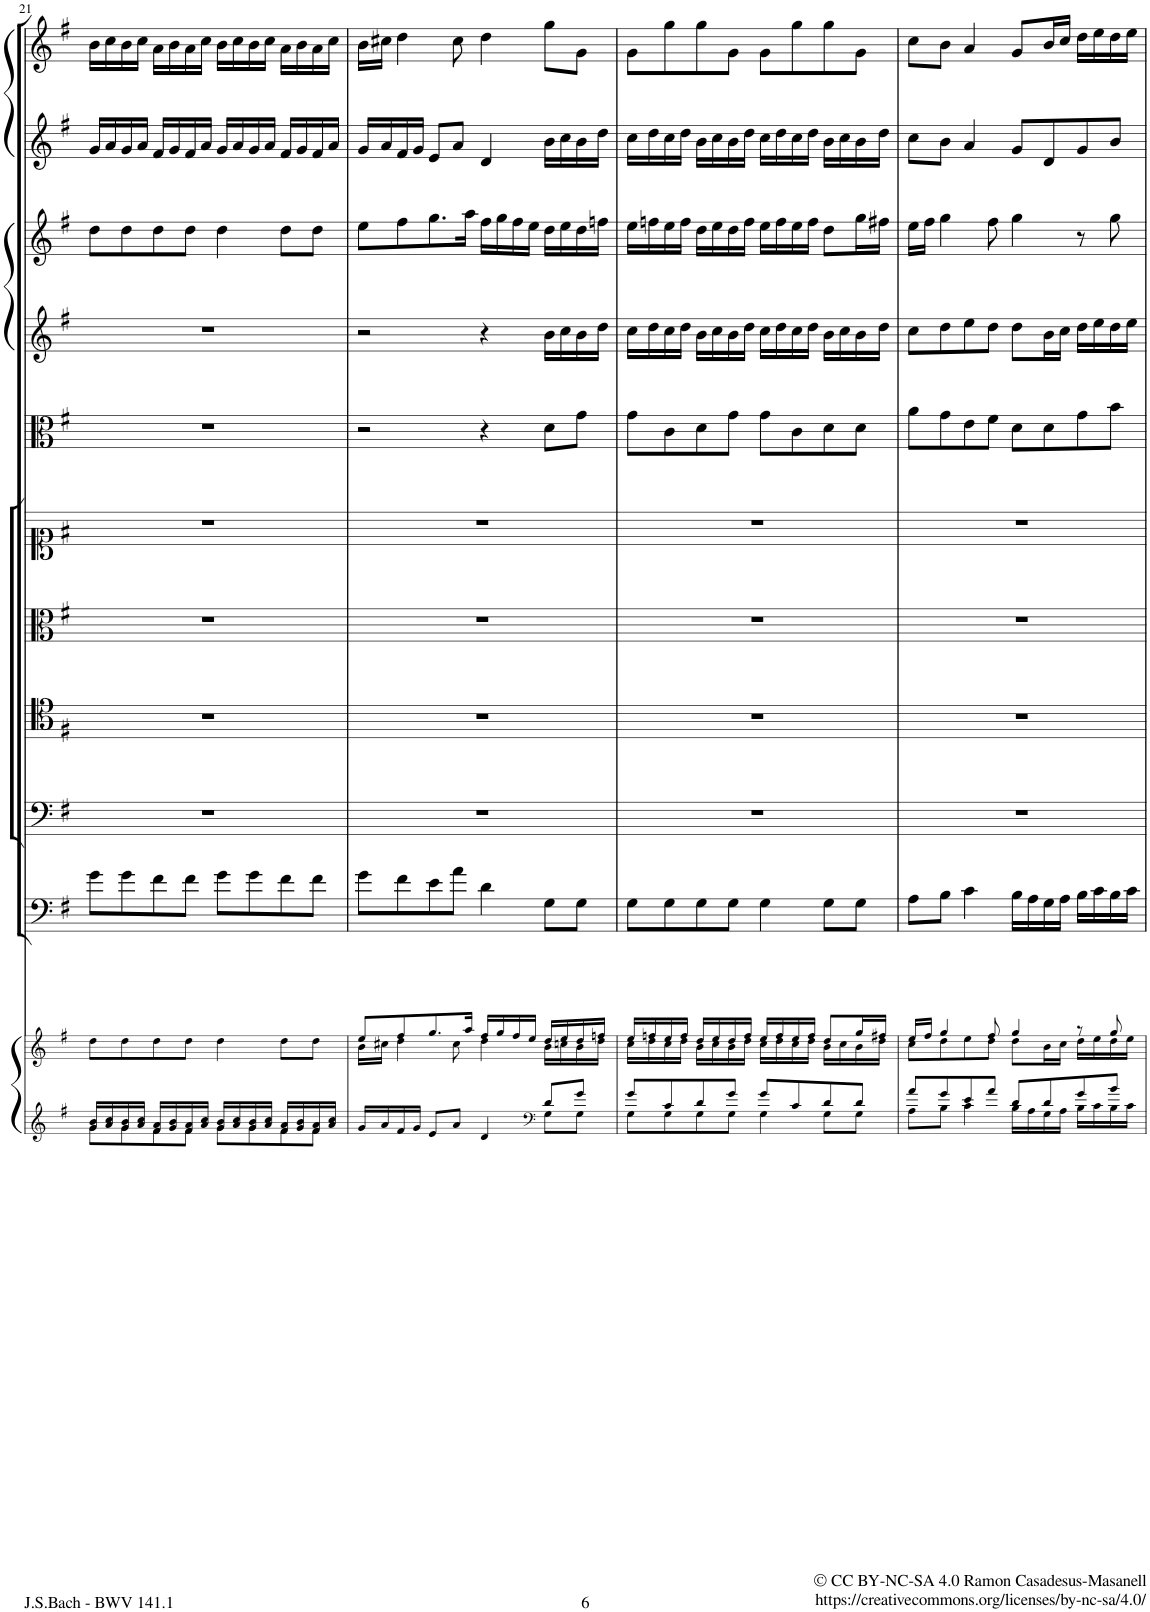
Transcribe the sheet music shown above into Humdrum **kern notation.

**kern	**kern	**kern	**kern	**kern	**kern	**kern	**kern	**kern	**kern	**kern	**kern
*part11	*part11	*part10	*part9	*part8	*part7	*part6	*part5	*part4	*part3	*part2	*part1
*staff12	*staff11	*staff10	*staff9	*staff8	*staff7	*staff6	*staff5	*staff4	*staff3	*staff2	*staff1
*I"Piano reduction	*	*I"Continuo	*I"Basso	*I"Tenore	*I"Alto	*I"Soprano	*I"Viola	*I"Violino II	*I"Violino I	*I"Oboe II	*I"Oboe I
*I'Pno	*	*	*	*	*	*	*	*	*	*I'Ob	*I'Ob
!!LO:PB:g=z
*clefG2	*clefG2	*clefF4	*clefF4	*clefC4	*clefC3	*clefC1	*clefC3	*clefG2	*clefG2	*clefG2	*clefG2
*k[f#]	*k[f#]	*k[f#]	*k[f#]	*k[f#]	*k[f#]	*k[f#]	*k[f#]	*k[f#]	*k[f#]	*k[f#]	*k[f#]
*M4/4	*M4/4	*M4/4	*M4/4	*M4/4	*M4/4	*M4/4	*M4/4	*M4/4	*M4/4	*M4/4	*M4/4
*met(c)	*met(c)	*met(c)	*met(c)	*met(c)	*met(c)	*met(c)	*met(c)	*met(c)	*met(c)	*met(c)	*met(c)
=21	=21	=21	=21	=21	=21	=21	=21	=21	=21	=21	=21
*^	*	*	*	*	*	*	*	*	*	*	*
16g/ 16b/LL	8g\L	8dd\L	8g\L	1r	1r	1r	1r	1r	1r	8dd\L	16g/LL	16b\LL
16a/ 16cc/	.	.	.	.	.	.	.	.	.	.	16a/	16cc\
16g/ 16b/	8g\	8dd\	8g\	.	.	.	.	.	.	8dd\	16g/	16b\
16a/ 16cc/JJ	.	.	.	.	.	.	.	.	.	.	16a/JJ	16cc\JJ
16f#/ 16a/LL	8f#\	8dd\	8f#\	.	.	.	.	.	.	8dd\	16f#/LL	16a\LL
16g/ 16b/	.	.	.	.	.	.	.	.	.	.	16g/	16b\
16f#/ 16a/	8f#\J	8dd\J	8f#\J	.	.	.	.	.	.	8dd\J	16f#/	16a\
16a/ 16cc/JJ	.	.	.	.	.	.	.	.	.	.	16a/JJ	16cc\JJ
16g/ 16b/LL	8g\L	4dd\	8g\L	.	.	.	.	.	.	4dd\	16g/LL	16b\LL
16a/ 16cc/	.	.	.	.	.	.	.	.	.	.	16a/	16cc\
16g/ 16b/	8g\	.	8g\	.	.	.	.	.	.	.	16g/	16b\
16a/ 16cc/JJ	.	.	.	.	.	.	.	.	.	.	16a/JJ	16cc\JJ
16f#/ 16a/LL	8f#\	8dd\L	8f#\	.	.	.	.	.	.	8dd\L	16f#/LL	16a\LL
16g/ 16b/	.	.	.	.	.	.	.	.	.	.	16g/	16b\
16f#/ 16a/	8f#\J	8dd\J	8f#\J	.	.	.	.	.	.	8dd\J	16f#/	16a\
16a/ 16cc/JJ	.	.	.	.	.	.	.	.	.	.	16a/JJ	16cc\JJ
=22	=22	=22	=22	=22	=22	=22	=22	=22	=22	=22	=22	=22
*	*	*^	*	*	*	*	*	*	*	*	*	*
16g/LL	2.ryy	8ee/L	16b\LL	8g\L	1r	1r	1r	1r	2r	2r	8ee\L	16g/LL	16b\LL
16a/	.	.	16cc#X\JJ	.	.	.	.	.	.	.	.	16a/	16cc#X\JJ
16f#/	.	8ff#/	4dd\	8f#\	.	.	.	.	.	.	8ff#\	16f#/	4dd\
16g/JJ	.	.	.	.	.	.	.	.	.	.	.	16g/JJ	.
8e/L	.	8.gg/	.	8e\	.	.	.	.	.	.	8.gg\	8e/L	.
8a/J	.	.	8cc#\	8a\J	.	.	.	.	.	.	.	8a/J	8cc#\
.	.	16aa/Jk	.	.	.	.	.	.	.	.	16aa\Jk	.	.
4d/	.	16ff#/LL	4dd\	4d\	.	.	.	.	4r	4r	16ff#\LL	4d/	4dd\
.	.	16gg/	.	.	.	.	.	.	.	.	16gg\	.	.
.	.	16ff#/	.	.	.	.	.	.	.	.	16ff#\	.	.
.	.	16ee/JJ	.	.	.	.	.	.	.	.	16ee\JJ	.	.
*clefF4	*	*	*	*	*	*	*	*	*	*	*	*	*
8d/L	8G\L	16dd/LL	16b\LL	8G\L	.	.	.	.	8d\L	16b\LL	16dd\LL	16b\LL	8gg\L
.	.	16ee/	16ccn\	.	.	.	.	.	.	16cc\	16ee\	16cc\	.
8g/J	8G\J	16dd/	16b\	8G\J	.	.	.	.	8g\J	16b\	16dd\	16b\	8g\J
.	.	16ffn/JJ	16dd\JJ	.	.	.	.	.	.	16dd\JJ	16ffn\JJ	16dd\JJ	.
=23	=23	=23	=23	=23	=23	=23	=23	=23	=23	=23	=23	=23	=23
8g/L	8G\L	16ee/LL	16cc\LL	8G\L	1r	1r	1r	1r	8g\L	16cc\LL	16ee\LL	16cc\LL	8g\L
.	.	16ffn/	16dd\	.	.	.	.	.	.	16dd\	16ffn\	16dd\	.
8c/	8G\	16ee/	16cc\	8G\	.	.	.	.	8c\	16cc\	16ee\	16cc\	8gg\
.	.	16ff/JJ	16dd\JJ	.	.	.	.	.	.	16dd\JJ	16ff\JJ	16dd\JJ	.
8d/	8G\	16dd/LL	16b\LL	8G\	.	.	.	.	8d\	16b\LL	16dd\LL	16b\LL	8gg\
.	.	16ee/	16cc\	.	.	.	.	.	.	16cc\	16ee\	16cc\	.
8g/J	8G\J	16dd/	16b\	8G\J	.	.	.	.	8g\J	16b\	16dd\	16b\	8g\J
.	.	16ff/JJ	16dd\JJ	.	.	.	.	.	.	16dd\JJ	16ff\JJ	16dd\JJ	.
8g/L	4G\	16ee/LL	16cc\LL	4G\	.	.	.	.	8g\L	16cc\LL	16ee\LL	16cc\LL	8g\L
.	.	16ff/	16dd\	.	.	.	.	.	.	16dd\	16ff\	16dd\	.
8c/	.	16ee/	16cc\	.	.	.	.	.	8c\	16cc\	16ee\	16cc\	8gg\
.	.	16ff/JJ	16dd\JJ	.	.	.	.	.	.	16dd\JJ	16ff\JJ	16dd\JJ	.
8d/	8G\L	8dd/L	16b\LL	8G\L	.	.	.	.	8d\	16b\LL	8dd\L	16b\LL	8gg\
.	.	.	16cc\	.	.	.	.	.	.	16cc\	.	16cc\	.
8d/J	8G\J	16gg/L	16b\	8G\J	.	.	.	.	8d\J	16b\	16gg\L	16b\	8g\J
.	.	16ff#X/JJ	16dd\JJ	.	.	.	.	.	.	16dd\JJ	16ff#X\JJ	16dd\JJ	.
=24	=24	=24	=24	=24	=24	=24	=24	=24	=24	=24	=24	=24	=24
8a/L	8A\L	16ee/LL	8cc\L	8A\L	1r	1r	1r	1r	8a\L	8cc\L	16ee\LL	8cc\L	8cc\L
.	.	16ff#/JJ	.	.	.	.	.	.	.	.	16ff#\JJ	.	.
8g/	8B\J	4gg/	8dd\	8B\J	.	.	.	.	8g\	8dd\	4gg\	8b\J	8b\J
8e/	4c\	.	8ee\	4c\	.	.	.	.	8e\	8ee\	.	4a/	4a/
8a/J	.	8ff#/	8dd\J	.	.	.	.	.	8f#\J	8dd\J	8ff#\	.	.
8d/L	16B\LL	4gg/	8dd\L	16B\LL	.	.	.	.	8d\L	8dd\L	4gg\	8g/L	8g/L
.	16A\	.	.	16A\	.	.	.	.	.	.	.	.	.
8d/	16G\	.	16b\L	16G\	.	.	.	.	8d\	16b\L	.	8d/	16b/L
.	16A\JJ	.	16cc\JJ	16A\JJ	.	.	.	.	.	16cc\JJ	.	.	16cc/JJ
8g/	16B\LL	8r	16dd\LL	16B\LL	.	.	.	.	8g\	16dd\LL	8r	8g/	16dd\LL
.	16c\	.	16ee\	16c\	.	.	.	.	.	16ee\	.	.	16ee\
8b/J	16B\	8gg/	16dd\	16B\	.	.	.	.	8b\J	16dd\	8gg\	8b/J	16dd\
.	16c\JJ	.	16ee\JJ	16c\JJ	.	.	.	.	.	16ee\JJ	.	.	16ee\JJ
*v	*v	*	*	*	*	*	*	*	*	*	*	*	*
*	*v	*v	*	*	*	*	*	*	*	*	*	*
=	=	=	=	=	=	=	=	=	=	=	=
*-	*-	*-	*-	*-	*-	*-	*-	*-	*-	*-	*-
